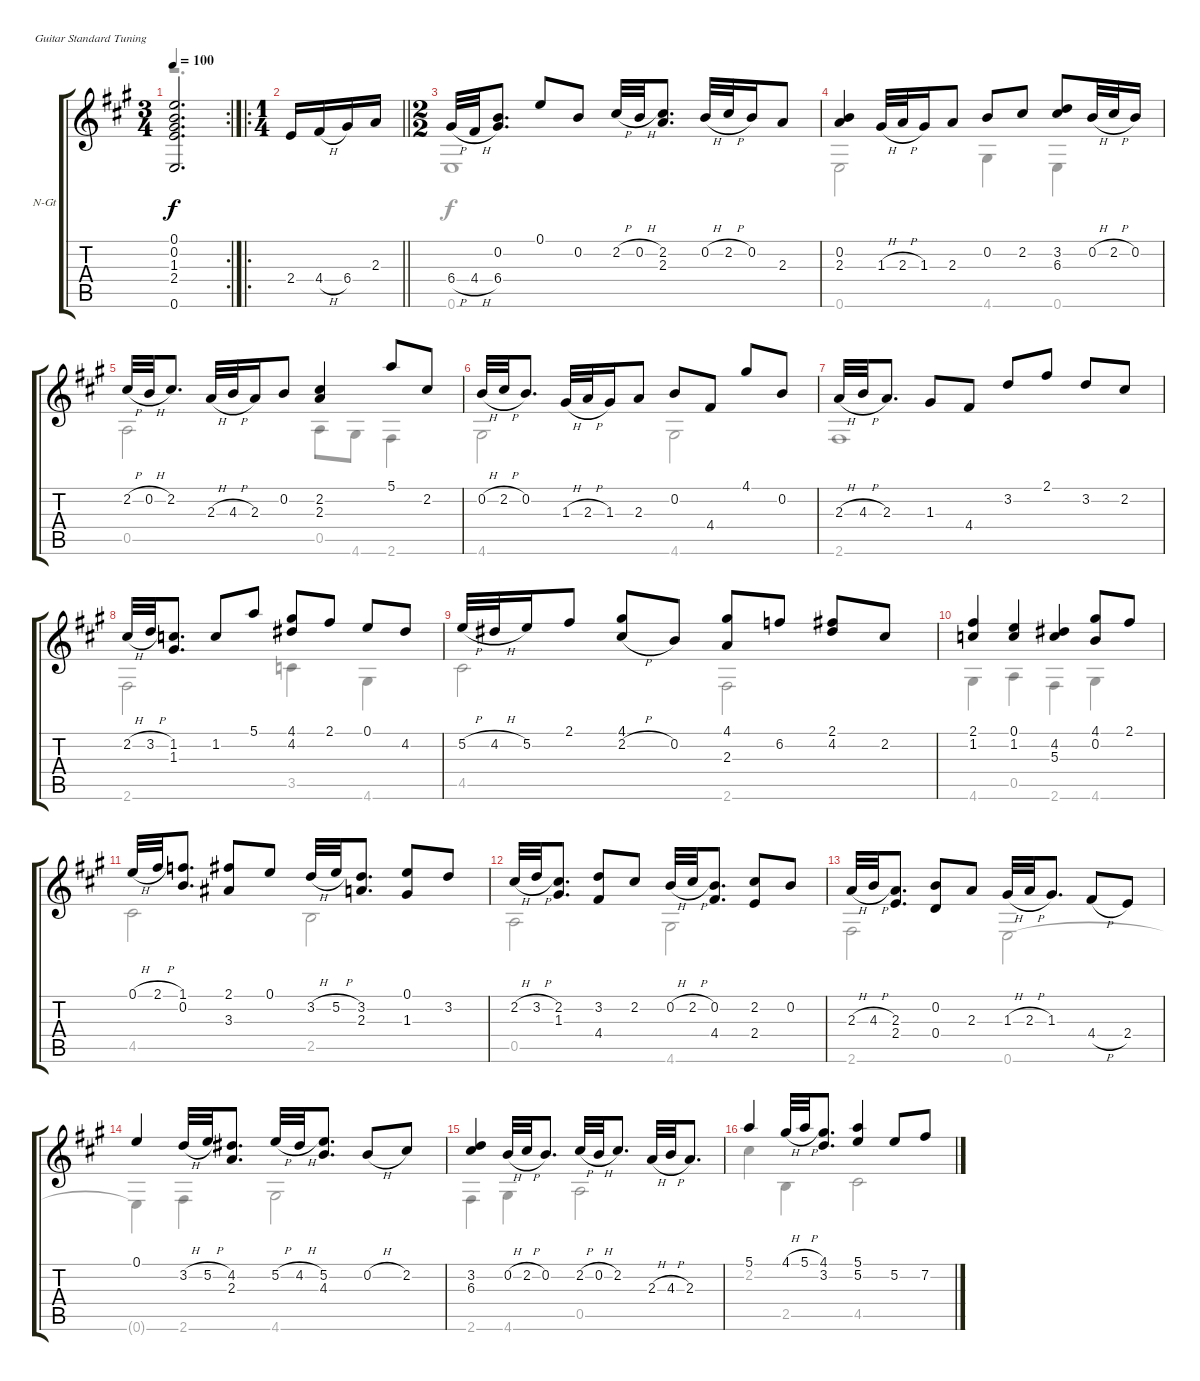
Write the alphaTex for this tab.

\bracketExtendMode groupsimilarinstruments
\firstSystemTrackNameOrientation horizontal
\otherSystemsTrackNameOrientation horizontal
\track ("Allemand" "N-Gt") {instrument acousticguitarnylon}
\staff {score tabs}
\tuning (E4 B3 G3 D3 A2 E2)
\voice
\rc 2
\ts (3 4)
\beaming (8 2 2 2 2)
\tempo 100
\clef g2
\ks a
(0.1 0.2 1.3 2.4 0.6).2{d dy f} |
\ro
\ts (1 4)
\beaming (8 2 2 2 2)
\barLineRight lightlight
2.4.16 4.4{h}.16 6.4.16 2.3.16 |
\ts (2 2)
\beaming (8 2 2 2 2)
6.4{h}.32 4.4{h}.32 (0.2 6.4).8{d} 0.1.8 0.2.8 2.2{h}.32 0.2{h}.32 (2.2 2.3).8{d} 0.2{h}.32 2.2{h}.32 0.2.16 2.3.8 |
(0.2 2.3).4 1.3{h}.32 2.3{h}.32 1.3.16 2.3.8 0.2.8 2.2.8 (3.2 6.3).8 0.2{h}.32 2.2{h}.32 0.2.16 |
2.2{h}.32 0.2{h}.32 2.2.8{d} 2.3{h}.32 4.3{h}.32 2.3.16 0.2.8 (2.2 2.3).4 5.1.8 2.2.8 |
0.2{h}.32 2.2{h}.32 0.2.8{d} 1.3{h}.32 2.3{h}.32 1.3.16 2.3.8 0.2.8 4.4.8 4.1.8 0.2.8 |
2.3{h}.32 4.3{h}.32 2.3.8{d} 1.3.8 4.4.8 3.2.8 2.1.8 3.2.8 2.2.8 |
2.2{h}.32 3.2{h}.32 (1.2 1.3).8{d} 1.2.8 5.1.8 (4.1 4.2).8 2.1.8 0.1.8 4.2.8 |
5.2{h}.32 4.2{h}.32 5.2.16 2.1.8 (4.1 2.2{h}).8 0.2.8 (4.1 2.3).8 6.2.8 (2.1 4.2).8 2.2.8 |
(2.1 1.2).4 (0.1 1.2).4 (4.2 5.3).4 (4.1 0.2).8 2.1.8 |
0.1{h}.32 2.1{h}.32 (1.1 0.2).8{d} (2.1 3.3).8 0.1.8 3.2{h}.32 5.2{h}.32 (3.2 2.3).8{d} (0.1 1.3).8 3.2.8 |
2.2{h}.32 3.2{h}.32 (2.2 1.3).8{d} (3.2 4.4).8 2.2.8 0.2{h}.32 2.2{h}.32 (0.2 4.4).8{d} (2.2 2.4).8 0.2.8 |
2.3{h}.32 4.3{h}.32 (2.3 2.4).8{d} (0.2 0.4).8 2.3.8 1.3{h}.32 2.3{h}.32 1.3.8{d} 4.4{h}.8 2.4.8 |
0.1.4 3.2{h}.32 5.2{h}.32 (4.2 2.3).8{d} 5.2{h}.32 4.2{h}.32 (5.2 4.3).8{d} 0.2{h}.8 2.2.8 |
(3.2 6.3).4 0.2{h}.32 2.2{h}.32 0.2.8{d} 2.2{h}.32 0.2{h}.32 2.2.8{d} 2.3{h}.32 4.3{h}.32 2.3.8{d} |
5.1.4 4.1{h}.32 5.1{h}.32 (4.1 3.2).8{d} (5.1 5.2).4 5.2.8 7.2.8
\voice
\clef g2
\ottava regular
\simile none
\ks a
r.2{d dy f} |
\barLineRight lightlight
|
0.6.1 |
0.6.2 4.6.4 0.6.4 |
0.5.2 0.5.8 4.6.8 2.6.4 |
4.6.2 4.6.2 |
2.6.1 |
2.6.2 3.5.4 4.6.4 |
4.5.2 2.6.2 |
4.6.4 0.5.4 2.6.4 4.6.4 |
4.5.2 2.5.2 |
0.5.2 4.6.2 |
2.6.2 0.6.2 |
0.6{t}.4 2.6.4 4.6.2 |
2.6.4 4.6.4 0.5.2 |
2.2.4 2.5.4 4.5.2
